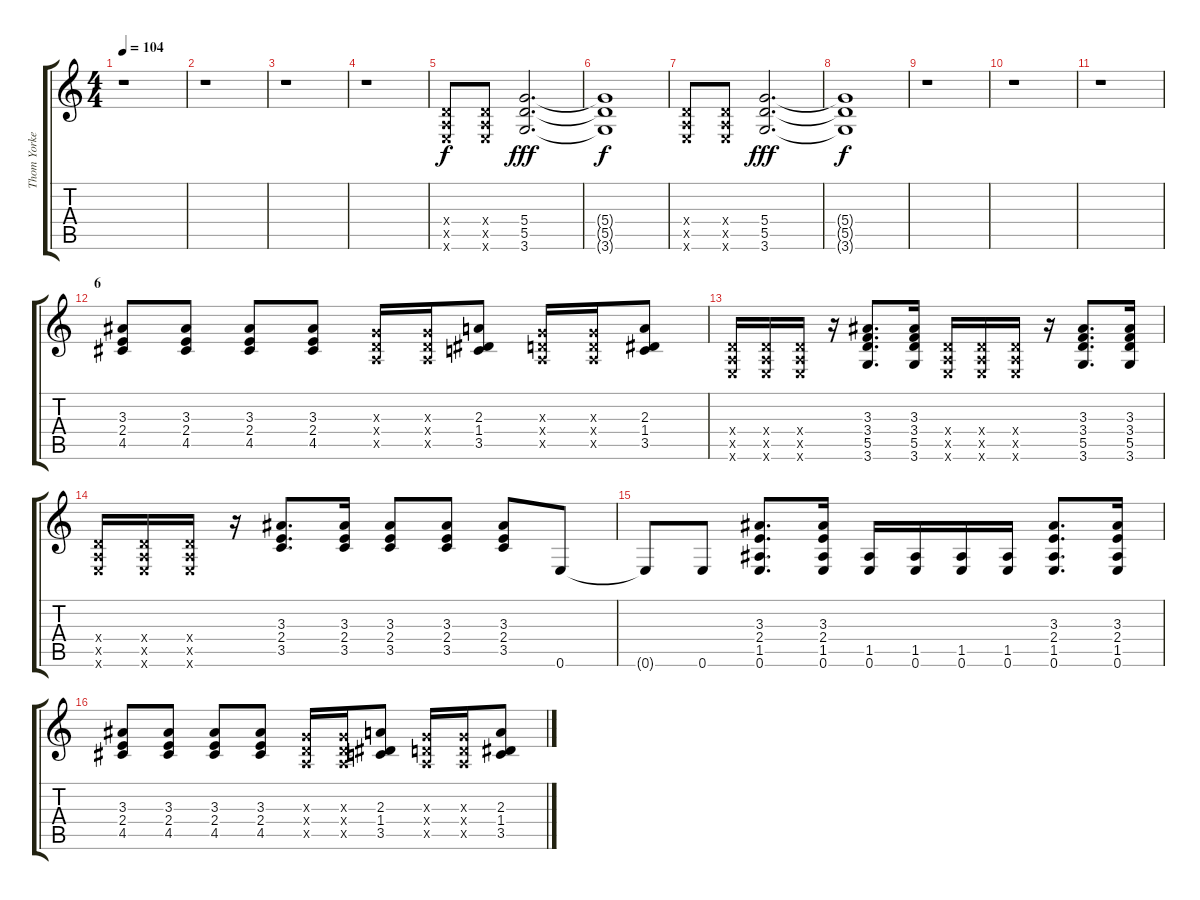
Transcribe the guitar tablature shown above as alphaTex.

\track ("Thom Yorke" "Thom Yorke") {instrument overdrivenguitar}
\staff {score tabs}
\tuning (E4 B3 G3 D3 A2 E2) {hide}
\ts (4 4)
\tempo 104
\clef g2
\ks c
r.1{dy f} |
r.1 |
r.1 |
r.1 |
(0.4{x} 0.5{x} 0.6{x}).8 (0.4{x} 0.5{x} 0.6{x}).8 (5.4 5.5 3.6).2{d dy fff} |
(5.4{t} 5.5{t} 3.6{t}).1{dy f} |
(0.4{x} 0.5{x} 0.6{x}).8 (0.4{x} 0.5{x} 0.6{x}).8 (5.4 5.5 3.6).2{d dy fff} |
(5.4{t} 5.5{t} 3.6{t}).1{dy f} |
r.1 |
r.1 |
r.1 |
\section ("" "6")
(3.3 2.4 4.5).8 (3.3 2.4 4.5).8 (3.3 2.4 4.5).8 (3.3 2.4 4.5).8 (0.3{x} 0.4{x} 0.5{x}).16 (0.3{x} 0.4{x} 0.5{x}).16 (2.3 1.4 3.5).8 (0.3{x} 0.4{x} 0.5{x}).16 (0.3{x} 0.4{x} 0.5{x}).16 (2.3 1.4 3.5).8 |
(0.4{x} 0.5{x} 0.6{x}).16 (0.4{x} 0.5{x} 0.6{x}).16 (0.4{x} 0.5{x} 0.6{x}).16 r.16 (3.3 3.4 5.5 3.6).8{d} (3.3 3.4 5.5 3.6).16 (0.4{x} 0.5{x} 0.6{x}).16 (0.4{x} 0.5{x} 0.6{x}).16 (0.4{x} 0.5{x} 0.6{x}).16 r.16 (3.3 3.4 5.5 3.6).8{d} (3.3 3.4 5.5 3.6).16 |
(0.4{x} 0.5{x} 0.6{x}).16 (0.4{x} 0.5{x} 0.6{x}).16 (0.4{x} 0.5{x} 0.6{x}).16 r.16 (3.3 2.4 3.5).8{d} (3.3 2.4 3.5).16 (3.3 2.4 3.5).8 (3.3 2.4 3.5).8 (3.3 2.4 3.5).8 0.6.8 |
0.6{t}.8 0.6.8 (3.3 2.4 1.5 0.6).8{d} (3.3 2.4 1.5 0.6).16 (1.5 0.6).16 (1.5 0.6).16 (1.5 0.6).16 (1.5 0.6).16 (3.3 2.4 1.5 0.6).8{d} (3.3 2.4 1.5 0.6).16 |
(3.3 2.4 4.5).8 (3.3 2.4 4.5).8 (3.3 2.4 4.5).8 (3.3 2.4 4.5).8 (0.3{x} 0.4{x} 0.5{x}).16 (0.3{x} 0.4{x} 0.5{x}).16 (2.3 1.4 3.5).8 (0.3{x} 0.4{x} 0.5{x}).16 (0.3{x} 0.4{x} 0.5{x}).16 (2.3 1.4 3.5).8
